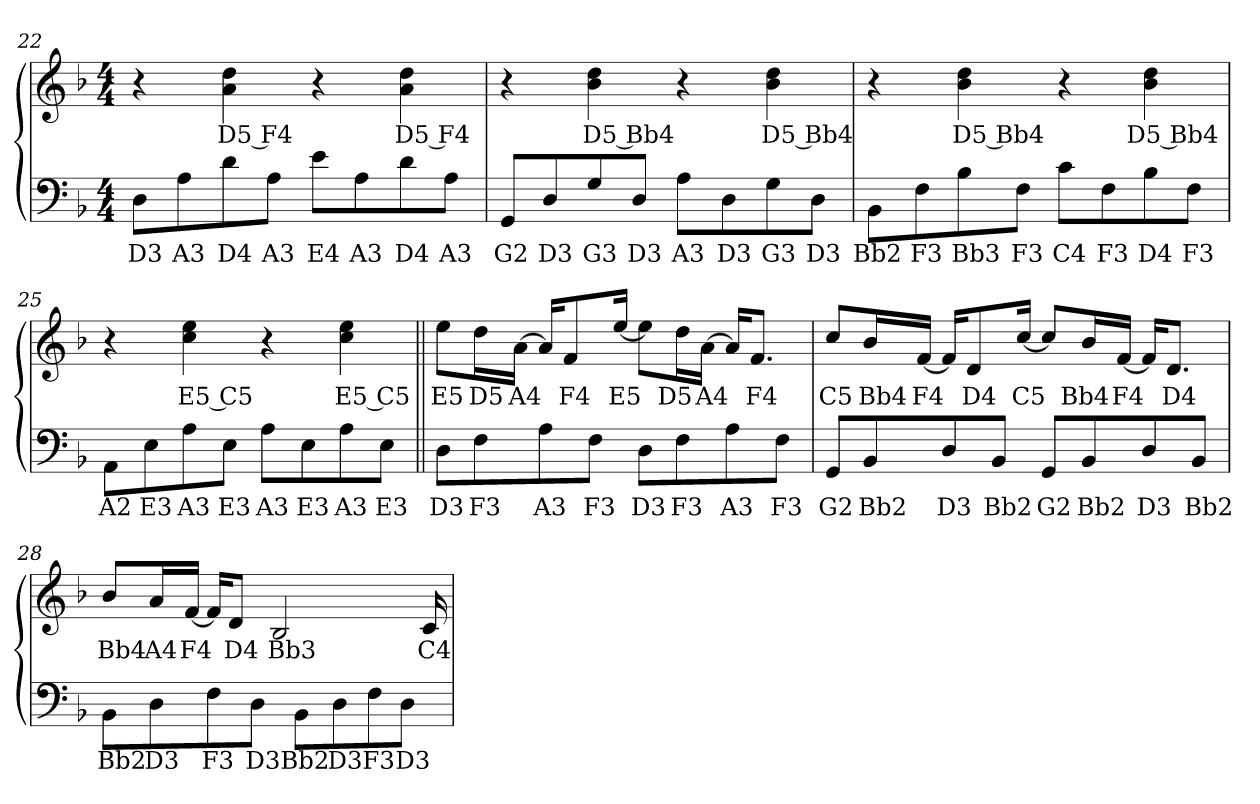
**kern	**text	**kern	**text
*part2	*part2	*part1	*part1
*staff2	*staff2	*staff1	*staff1
*clefF4	*	*clefG2	*
*k[b-]	*	*k[b-]	*
*F:	*	*F:	*
*M4/4	*	*M4/4	*
=22	=22	=22	=22
!	!LO:LY:b:color=#000000	!	!
8Di\L	D3	4r	.
!	!LO:LY:b:color=#000000	!	!
8Ai\	A3	.	.
!	!LO:LY:b:color=#000000	!	!
!	!	!	!LO:LY:b:color=#000000
8di\	D4	4ai\ 4ddi	D5 F4
!	!LO:LY:b:color=#000000	!	!
8Ai\J	A3	.	.
!	!LO:LY:b:color=#000000	!	!
8ei\L	E4	4r	.
!	!LO:LY:b:color=#000000	!	!
8Ai\	A3	.	.
!	!LO:LY:b:color=#000000	!	!
!	!	!	!LO:LY:b:color=#000000
8di\	D4	4ai\ 4ddi	D5 F4
!	!LO:LY:b:color=#000000	!	!
8Ai\J	A3	.	.
=23	=23	=23	=23
!	!LO:LY:b:color=#000000	!	!
8GGi/L	G2	4r	.
!	!LO:LY:b:color=#000000	!	!
8Di/	D3	.	.
!	!LO:LY:b:color=#000000	!	!
!	!	!	!LO:LY:b:color=#000000
8Gi/	G3	4b-i\ 4ddi	D5 Bb4
!	!LO:LY:b:color=#000000	!	!
8Di/J	D3	.	.
!	!LO:LY:b:color=#000000	!	!
8Ai\L	A3	4r	.
!	!LO:LY:b:color=#000000	!	!
8Di\	D3	.	.
!	!LO:LY:b:color=#000000	!	!
!	!	!	!LO:LY:b:color=#000000
8Gi\	G3	4b-i\ 4ddi	D5 Bb4
!	!LO:LY:b:color=#000000	!	!
8Di\J	D3	.	.
!!LO:LB:g=z
=24	=24	=24	=24
!	!LO:LY:b:color=#000000	!	!
8BB-i\L	Bb2	4r	.
!	!LO:LY:b:color=#000000	!	!
8Fi\	F3	.	.
!	!LO:LY:b:color=#000000	!	!
!	!	!	!LO:LY:b:color=#000000
8B-i\	Bb3	4b-i\ 4ddi	D5 Bb4
!	!LO:LY:b:color=#000000	!	!
8Fi\J	F3	.	.
!	!LO:LY:b:color=#000000	!	!
8ci\L	C4	4r	.
!	!LO:LY:b:color=#000000	!	!
8Fi\	F3	.	.
!	!LO:LY:b:color=#000000	!	!
!	!	!	!LO:LY:b:color=#000000
8B-i\	D4	4b-i\ 4ddi	D5 Bb4
!	!LO:LY:b:color=#000000	!	!
8Fi\J	F3	.	.
=25	=25	=25	=25
!	!LO:LY:b:color=#000000	!	!
8AAi\L	A2	4r	.
!	!LO:LY:b:color=#000000	!	!
8Ei\	E3	.	.
!	!LO:LY:b:color=#000000	!	!
!	!	!	!LO:LY:b:color=#000000
8Ai\	A3	4cci\ 4eei	E5 C5
!	!LO:LY:b:color=#000000	!	!
8Ei\J	E3	.	.
!	!LO:LY:b:color=#000000	!	!
8Ai\L	A3	4r	.
!	!LO:LY:b:color=#000000	!	!
8Ei\	E3	.	.
!	!LO:LY:b:color=#000000	!	!
!	!	!	!LO:LY:b:color=#000000
8Ai\	A3	4cci\ 4eei	E5 C5
!	!LO:LY:b:color=#000000	!	!
8Ei\J	E3	.	.
=26||	=26||	=26||	=26||
!	!LO:LY:b:color=#000000	!	!
!	!	!	!LO:LY:b:color=#000000
8Di\L	D3	8eei\L	E5
!	!LO:LY:b:color=#000000	!	!
!	!	!	!LO:LY:b:color=#000000
8Fi\	F3	16ddi\L	D5
!	!	!	!LO:LY:b:color=#000000
.	.	[>16ai\JJ	A4
!	!LO:LY:b:color=#000000	!	!
8Ai\	A3	16ai/KL]	.
!	!	!	!LO:LY:b:color=#000000
.	.	8fi/	F4
!	!LO:LY:b:color=#000000	!	!
8Fi\J	F3	.	.
!	!	!	!LO:LY:b:color=#000000
.	.	[<16eei/Jk	E5
!	!LO:LY:b:color=#000000	!	!
8Di\L	D3	8eei\L]	.
!	!LO:LY:b:color=#000000	!	!
!	!	!	!LO:LY:b:color=#000000
8Fi\	F3	16ddi\L	D5
!	!	!	!LO:LY:b:color=#000000
.	.	[>16ai\JJ	A4
!	!LO:LY:b:color=#000000	!	!
8Ai\	A3	16ai/KL]	.
!	!	!	!LO:LY:b:color=#000000
.	.	8.fi/J	F4
!	!LO:LY:b:color=#000000	!	!
8Fi\J	F3	.	.
!!LO:LB:g=z
=27	=27	=27	=27
!	!LO:LY:b:color=#000000	!	!
!	!	!	!LO:LY:b:color=#000000
8GGi/L	G2	8cci/L	C5
!	!LO:LY:b:color=#000000	!	!
!	!	!	!LO:LY:b:color=#000000
8BB-i/	Bb2	16b-i/L	Bb4
!	!	!	!LO:LY:b:color=#000000
.	.	[<16fi/JJ	F4
!	!LO:LY:b:color=#000000	!	!
8Di/	D3	16fi/KL]	.
!	!	!	!LO:LY:b:color=#000000
.	.	8di/	D4
!	!LO:LY:b:color=#000000	!	!
8BB-i/J	Bb2	.	.
!	!	!	!LO:LY:b:color=#000000
.	.	[<16cci/Jk	C5
!	!LO:LY:b:color=#000000	!	!
8GGi/L	G2	8cci/L]	.
!	!LO:LY:b:color=#000000	!	!
!	!	!	!LO:LY:b:color=#000000
8BB-i/	Bb2	16b-i/L	Bb4
!	!	!	!LO:LY:b:color=#000000
.	.	[<16fi/JJ	F4
!	!LO:LY:b:color=#000000	!	!
8Di/	D3	16fi/KL]	.
!	!	!	!LO:LY:b:color=#000000
.	.	8.di/J	D4
!	!LO:LY:b:color=#000000	!	!
8BB-i/J	Bb2	.	.
=28	=28	=28	=28
!	!LO:LY:b:color=#000000	!	!
!	!	!	!LO:LY:b:color=#000000
8BB-i\L	Bb2	8b-i/L	Bb4
!	!LO:LY:b:color=#000000	!	!
!	!	!	!LO:LY:b:color=#000000
8Di\	D3	16ai/L	A4
!	!	!	!LO:LY:b:color=#000000
.	.	[<16fi/JJ	F4
!	!LO:LY:b:color=#000000	!	!
8Fi\	F3	16fi/KL]	.
!	!	!	!LO:LY:b:color=#000000
.	.	8di/J	D4
!	!LO:LY:b:color=#000000	!	!
8Di\J	D3	.	.
!	!	!	!LO:LY:b:color=#000000
.	.	2B-i/	Bb3
!	!LO:LY:b:color=#000000	!	!
8BB-i\L	Bb2	.	.
!	!LO:LY:b:color=#000000	!	!
8Di\	D3	.	.
!	!LO:LY:b:color=#000000	!	!
8Fi\	F3	.	.
!	!LO:LY:b:color=#000000	!	!
8Di\J	D3	.	.
!	!	!	!LO:LY:b:color=#000000
.	.	16ci/	C4
=	=	=	=
*-	*-	*-	*-
